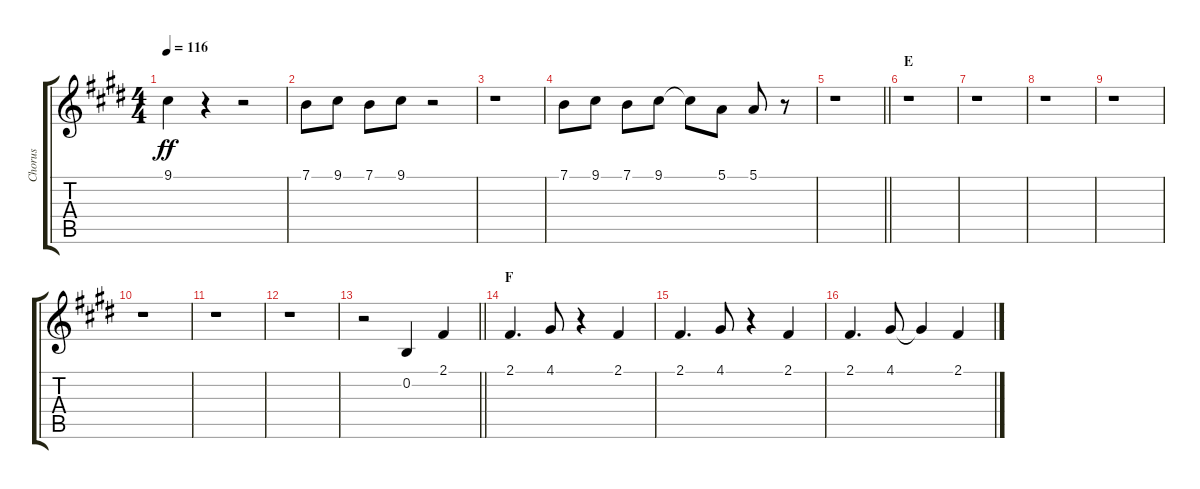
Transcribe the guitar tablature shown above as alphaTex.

\track ("Chorus" "Chorus") {instrument voiceoohs}
\staff {score tabs}
\tuning (E4 B3 G3 D3 A2 E2) {hide}
\ts (4 4)
\tempo 116
\clef g2
\ks e
9.1.4{dy ff} r.4 r.2 |
7.1.8 9.1.8 7.1.8 9.1.8 r.2 |
r.1 |
7.1.8 9.1.8 7.1.8 9.1.8 9.1{t}.8 5.1.8 5.1.8 r.8 |
\barLineRight lightlight
r.1 |
\section ("" "E")
r.1 |
r.1 |
r.1 |
r.1 |
r.1 |
r.1 |
r.1 |
\barLineRight lightlight
r.2 0.2.4 2.1.4 |
\section ("" "F")
2.1.4{d} 4.1.8 r.4 2.1.4 |
2.1.4{d} 4.1.8 r.4 2.1.4 |
2.1.4{d} 4.1.8 4.1{t}.4 2.1.4
